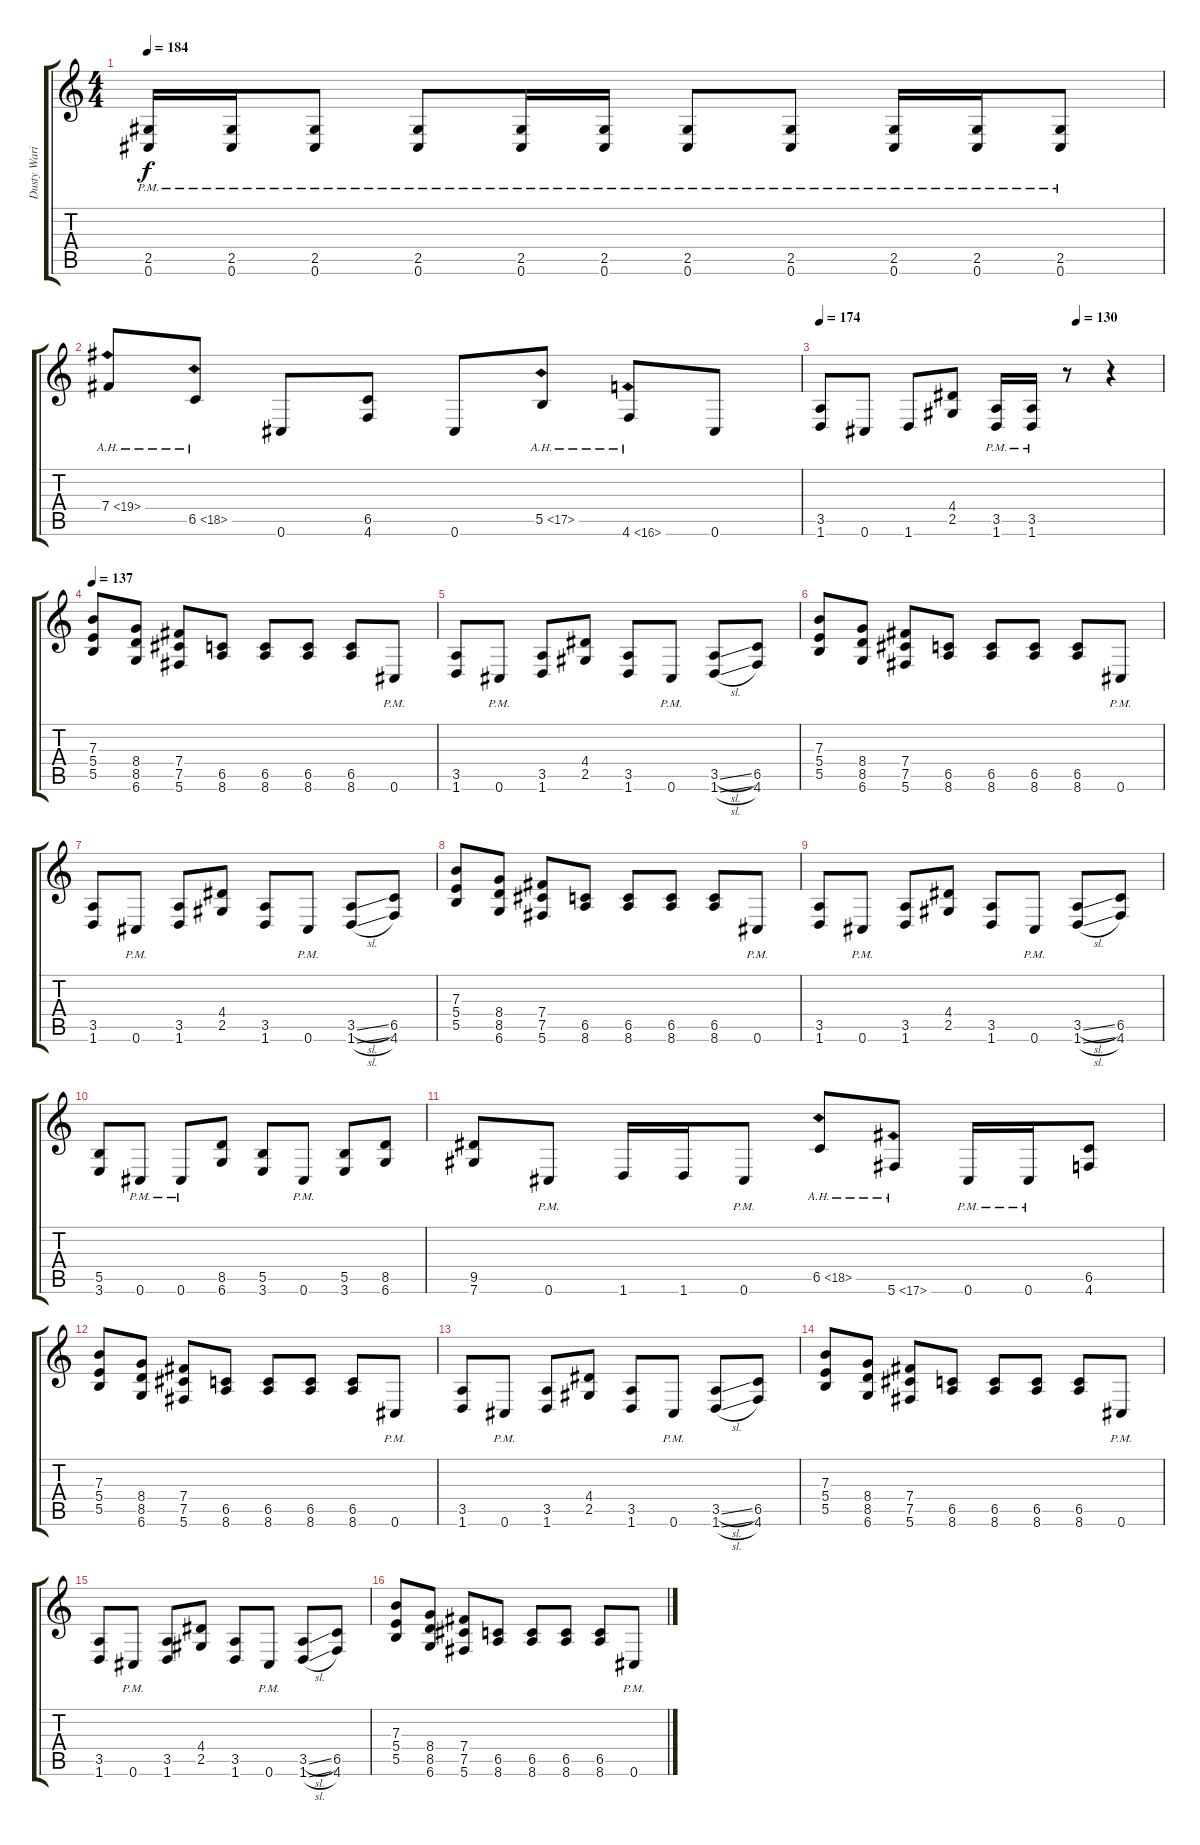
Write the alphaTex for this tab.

\track ("Dusty Waring" "Dusty Wari") {instrument distortionguitar}
\staff {score tabs}
\tuning (Db4 Ab3 E3 B2 Gb2 Db2) {hide}
\ts (4 4)
\tempo 184
\clef g2
\ks c
(2.5{pm} 0.6{pm}).16{dy f} (2.5{pm} 0.6{pm}).16 (2.5{pm} 0.6{pm}).8 (2.5{pm} 0.6{pm}).8 (2.5{pm} 0.6{pm}).16 (2.5{pm} 0.6{pm}).16 (2.5{pm} 0.6{pm}).8 (2.5{pm} 0.6{pm}).8 (2.5{pm} 0.6{pm}).16 (2.5{pm} 0.6{pm}).16 (2.5{pm} 0.6{pm}).8 |
7.4{ah 12}.8 6.5{ah 12}.8 0.6.8 (6.5 4.6).8 0.6.8 5.5{ah 12}.8 4.6{ah 12}.8 0.6.8 |
\tempo 174
\tempo (130 0.75)
(3.5 1.6).8 0.6.8 1.6.8 (4.4 2.5).8 (3.5{pm} 1.6{pm}).16 (3.5{pm} 1.6{pm}).16 r.8 r.4 |
\tempo 137
(7.3 5.4 5.5).8 (8.4 8.5 6.6).8 (7.4 7.5 5.6).8 (6.5 8.6).8 (6.5 8.6).8 (6.5 8.6).8 (6.5 8.6).8 0.6{pm}.8 |
(3.5 1.6).8 0.6{pm}.8 (3.5 1.6).8 (4.4 2.5).8 (3.5 1.6).8 0.6{pm}.8 (3.5{sl} 1.6{sl}).8 (6.5 4.6).8 |
(7.3 5.4 5.5).8 (8.4 8.5 6.6).8 (7.4 7.5 5.6).8 (6.5 8.6).8 (6.5 8.6).8 (6.5 8.6).8 (6.5 8.6).8 0.6{pm}.8 |
(3.5 1.6).8 0.6{pm}.8 (3.5 1.6).8 (4.4 2.5).8 (3.5 1.6).8 0.6{pm}.8 (3.5{sl} 1.6{sl}).8 (6.5 4.6).8 |
(7.3 5.4 5.5).8 (8.4 8.5 6.6).8 (7.4 7.5 5.6).8 (6.5 8.6).8 (6.5 8.6).8 (6.5 8.6).8 (6.5 8.6).8 0.6{pm}.8 |
(3.5 1.6).8 0.6{pm}.8 (3.5 1.6).8 (4.4 2.5).8 (3.5 1.6).8 0.6{pm}.8 (3.5{sl} 1.6{sl}).8 (6.5 4.6).8 |
(5.5 3.6).8 0.6{pm}.8 0.6{pm}.8 (8.5 6.6).8 (5.5 3.6).8 0.6{pm}.8 (5.5 3.6).8 (8.5 6.6).8 |
(9.5 7.6).8 0.6{pm}.8 1.6.16 1.6.16 0.6{pm}.8 6.5{ah 12}.8 5.6{ah 12}.8 0.6{pm}.16 0.6{pm}.16 (6.5 4.6).8 |
(7.3 5.4 5.5).8 (8.4 8.5 6.6).8 (7.4 7.5 5.6).8 (6.5 8.6).8 (6.5 8.6).8 (6.5 8.6).8 (6.5 8.6).8 0.6{pm}.8 |
(3.5 1.6).8 0.6{pm}.8 (3.5 1.6).8 (4.4 2.5).8 (3.5 1.6).8 0.6{pm}.8 (3.5{sl} 1.6{sl}).8 (6.5 4.6).8 |
(7.3 5.4 5.5).8 (8.4 8.5 6.6).8 (7.4 7.5 5.6).8 (6.5 8.6).8 (6.5 8.6).8 (6.5 8.6).8 (6.5 8.6).8 0.6{pm}.8 |
(3.5 1.6).8 0.6{pm}.8 (3.5 1.6).8 (4.4 2.5).8 (3.5 1.6).8 0.6{pm}.8 (3.5{sl} 1.6{sl}).8 (6.5 4.6).8 |
(7.3 5.4 5.5).8 (8.4 8.5 6.6).8 (7.4 7.5 5.6).8 (6.5 8.6).8 (6.5 8.6).8 (6.5 8.6).8 (6.5 8.6).8 0.6{pm}.8
